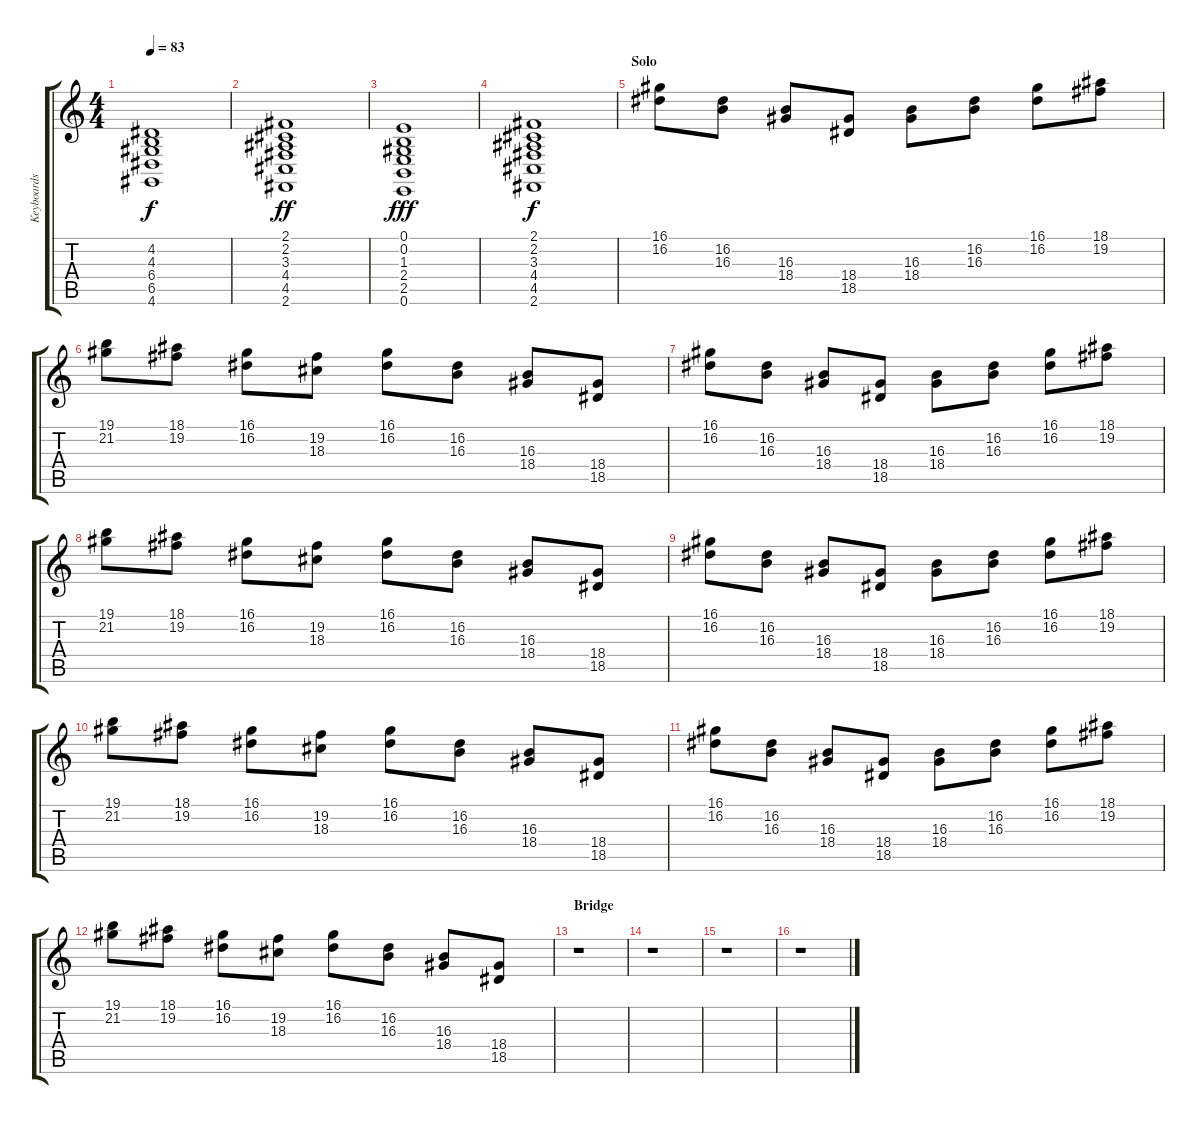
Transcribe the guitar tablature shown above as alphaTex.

\track ("Keyboards" "Keyboards") {instrument acousticgrandpiano}
\staff {score tabs}
\tuning (E4 B3 G3 D3 A2 E2) {hide}
\ts (4 4)
\tempo 83
\clef g2
\ks c
(4.2 4.3 6.4 6.5 4.6).1{dy f} |
(2.1 2.2 3.3 4.4 4.5 2.6).1{dy ff} |
(0.1 0.2 1.3 2.4 2.5 0.6).1{dy fff} |
(2.1 2.2 3.3 4.4 4.5 2.6).1{dy f} |
\section ("" "Solo")
(16.1 16.2).8 (16.2 16.3).8 (16.3 18.4).8 (18.4 18.5).8 (16.3 18.4).8 (16.2 16.3).8 (16.1 16.2).8 (18.1 19.2).8 |
(19.1 21.2).8 (18.1 19.2).8 (16.1 16.2).8 (19.2 18.3).8 (16.1 16.2).8 (16.2 16.3).8 (16.3 18.4).8 (18.4 18.5).8 |
(16.1 16.2).8 (16.2 16.3).8 (16.3 18.4).8 (18.4 18.5).8 (16.3 18.4).8 (16.2 16.3).8 (16.1 16.2).8 (18.1 19.2).8 |
(19.1 21.2).8 (18.1 19.2).8 (16.1 16.2).8 (19.2 18.3).8 (16.1 16.2).8 (16.2 16.3).8 (16.3 18.4).8 (18.4 18.5).8 |
(16.1 16.2).8 (16.2 16.3).8 (16.3 18.4).8 (18.4 18.5).8 (16.3 18.4).8 (16.2 16.3).8 (16.1 16.2).8 (18.1 19.2).8 |
(19.1 21.2).8 (18.1 19.2).8 (16.1 16.2).8 (19.2 18.3).8 (16.1 16.2).8 (16.2 16.3).8 (16.3 18.4).8 (18.4 18.5).8 |
(16.1 16.2).8 (16.2 16.3).8 (16.3 18.4).8 (18.4 18.5).8 (16.3 18.4).8 (16.2 16.3).8 (16.1 16.2).8 (18.1 19.2).8 |
(19.1 21.2).8 (18.1 19.2).8 (16.1 16.2).8 (19.2 18.3).8 (16.1 16.2).8 (16.2 16.3).8 (16.3 18.4).8 (18.4 18.5).8 |
\section ("" "Bridge")
r.1 |
r.1 |
r.1 |
r.1
